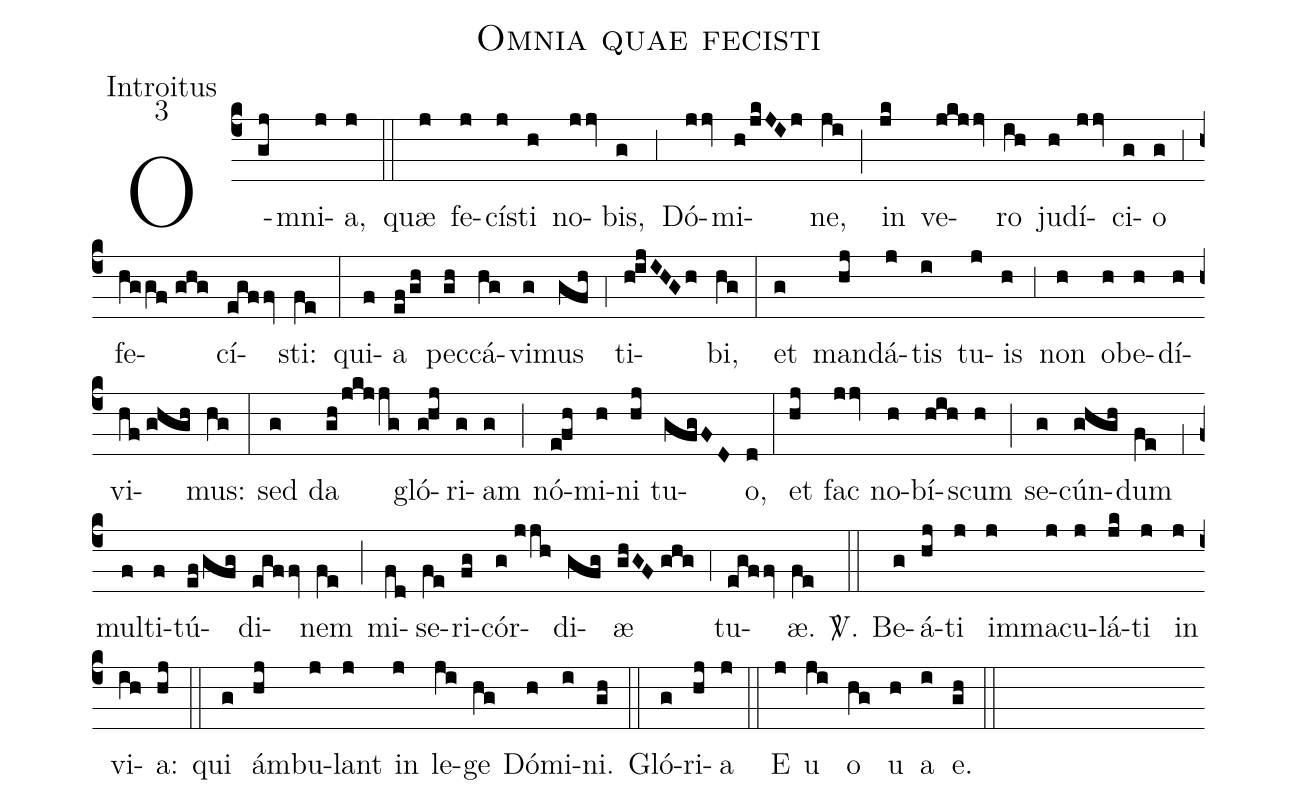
name:Omnia quae fecisti;
office-part:Introitus;
mode:3;
%%
(c4) O(gj)mni(j)a,(j) (::) quæ(j) fe(j)cí(j)sti(h) no(jjv)bis,(g) (;3) Dó(jjv)mi(h/jkJIj)ne,(ji) (;) in(jk) ve(jkjjv)ro(ih) ju(h)dí(jjv)ci(g)o(g) (;3) fe(hggf//ghg)cí(egffv)sti:(fe) (:) qui(f)a(ef/gh) pec(gh)cá(hg)vi(g)mus(gfh) (;4) ti(h!ijIHGh)bi,(hg) (:) et(g) man(hj)dá(j)tis(i) tu(j)is(h) (;3) non(h) o(h)be(h)dí(h)vi(hf//ghgh)mus:(hg) (:) sed(g) da(gh/jkjjg) gló(g!hj)ri(g)am(g) (;) nó(e!fh)mi(h)ni(hj) tu(gfgFD)o,(d) (:) et(hj) fac(jjv) no(h)bí(hih)scum(h) (;) se(g)cún(ghgh)dum(fe) (;1) mul(f)ti(f)tú(ef/gfg)di(egffv)nem(fe) (;) mi(fd)se(fe)ri(fg)cór(g//jjh)di(gfg)æ(ghGF//ghg) (;4) tu(egffv)æ.(fe) <sp>V/</sp>.(::) Be(g)á(hj)ti(j) im(j)ma(j)cu(j)lá(jk)ti(j) in(j) vi(ih)a:(hj) (::) qui(g) ám(hj)bu(j)lant(j) in(j) le(ji)ge(hg) Dó(h)mi(i)ni.(gh) (::) Gló(g)ri(hj)a(j) (::) E(j) u(ji) o(hg) u(h) a(i) e.(gh) (::)
